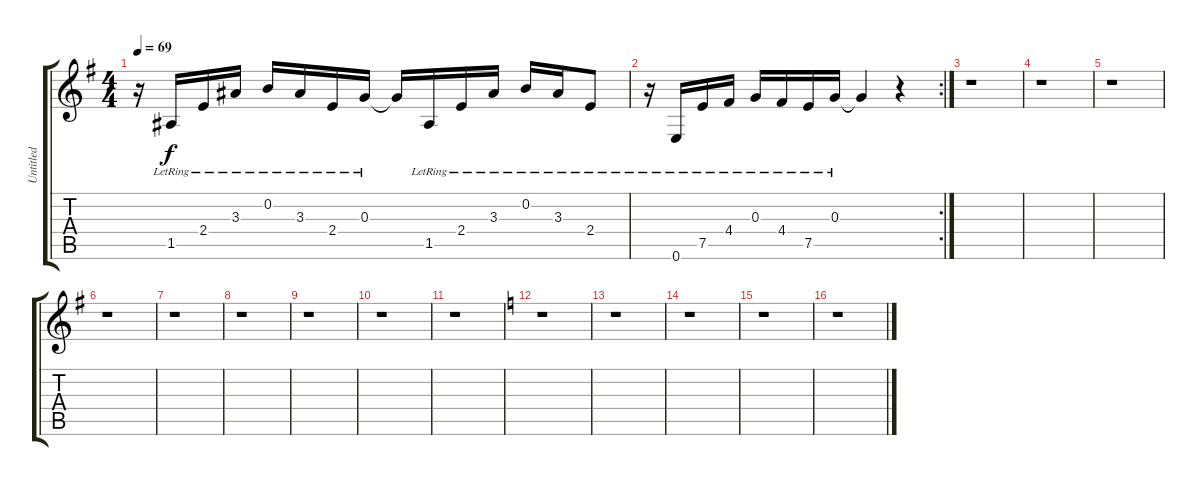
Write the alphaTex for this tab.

\track ("Untitled" "Untitled") {instrument electricguitarclean}
\staff {score tabs}
\tuning (E4 B3 G3 D3 A2 E2) {hide}
\ts (4 4)
\tempo 69
\clef g2
\ks g
r.16{dy f} 1.5{lr}.16 2.4{lr}.16 3.3{lr}.16 0.2{lr}.16 3.3{lr}.16 2.4{lr}.16 0.3{lr}.16 0.3{t}.16 1.5{lr}.16 2.4{lr}.16 3.3{lr}.16 0.2{lr}.16 3.3{lr}.16 2.4{lr}.8 |
\rc 2
r.16 0.6{lr}.16 7.5{lr}.16 4.4{lr}.16 0.3{lr}.16 4.4{lr}.16 7.5{lr}.16 0.3{lr}.16 0.3{t}.4 r.4 |
r.1 |
r.1 |
r.1 |
r.1 |
r.1 |
r.1 |
r.1 |
r.1 |
r.1 |
\ks c
r.1 |
r.1 |
r.1 |
r.1 |
r.1
